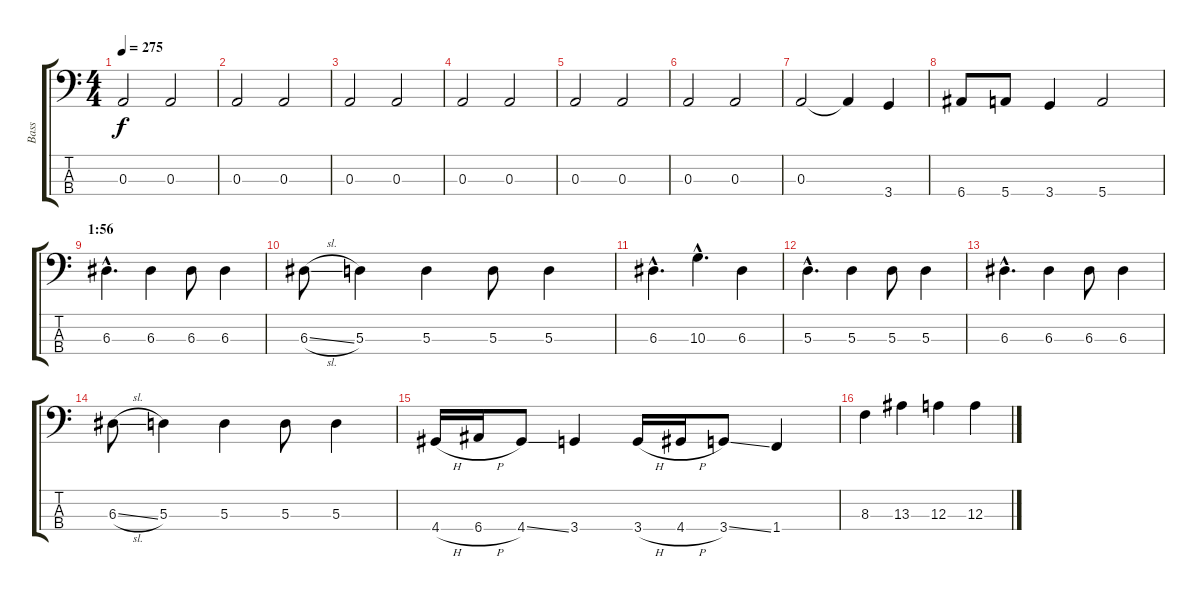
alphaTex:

\track ("Bass" "Bass") {instrument electricbasspick}
\staff {score tabs}
\tuning (G2 D2 A1 E1) {hide}
\ts (4 4)
\tempo 275
\clef f4
\ks c
0.3.2{dy f} 0.3.2 |
0.3.2 0.3.2 |
0.3.2 0.3.2 |
0.3.2 0.3.2 |
0.3.2 0.3.2 |
0.3.2 0.3.2 |
0.3.2 0.3{t}.4 3.4.4 |
6.4.8 5.4.8 3.4.4 5.4.2 |
\section ("" "1:56")
6.3{hac}.4{d} 6.3.4 6.3.8 6.3.4 |
6.3{sl}.8 5.3.4 5.3.4 5.3.8 5.3.4 |
6.3{hac}.4{d} 10.3{hac}.4{d} 6.3.4 |
5.3{hac}.4{d} 5.3.4 5.3.8 5.3.4 |
6.3{hac}.4{d} 6.3.4 6.3.8 6.3.4 |
6.3{sl}.8 5.3.4 5.3.4 5.3.8 5.3.4 |
4.4{h}.16 6.4{h}.16 4.4{ss}.8 3.4.4 3.4{h}.16 4.4{h}.16 3.4{ss}.8 1.4.4 |
8.3.4 13.3.4 12.3.4 12.3.4
